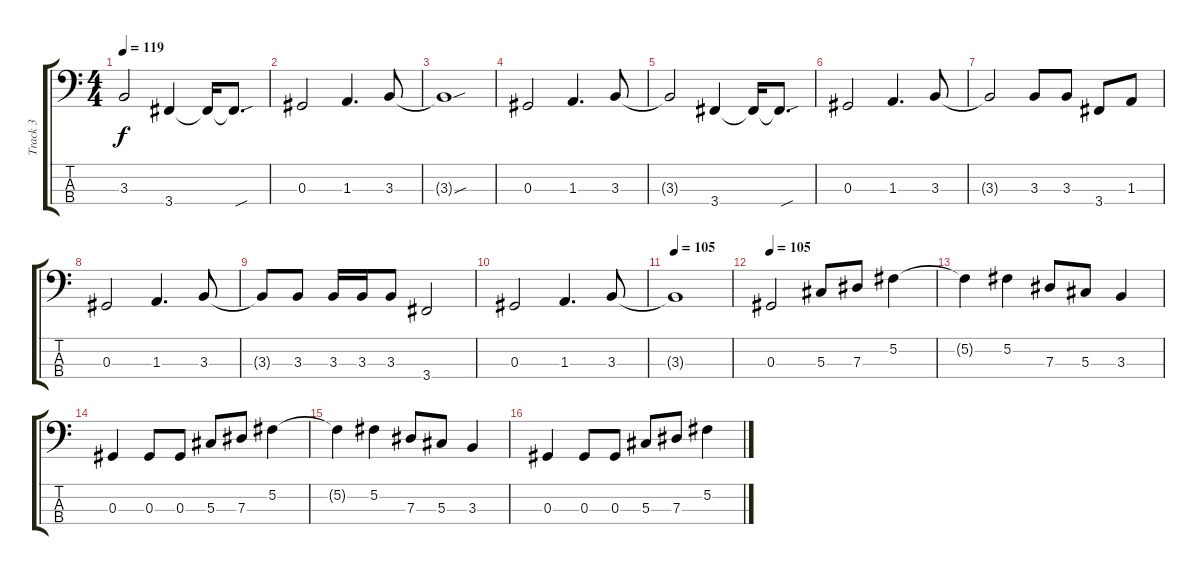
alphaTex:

\track ("Track 3" "Track 3") {instrument electricbassfinger}
\staff {score tabs}
\tuning (Gb2 Db2 Ab1 Eb1) {hide}
\ts (4 4)
\tempo 119
\clef f4
\ks c
3.3{t}.2{dy f} 3.4.4 3.4{t}.16 3.4{sou t}.8{d} |
0.3.2 1.3.4{d} 3.3.8 |
3.3{sou t}.1 |
0.3.2 1.3.4{d} 3.3.8 |
3.3{t}.2 3.4.4 3.4{t}.16 3.4{sou t}.8{d} |
0.3.2 1.3.4{d} 3.3.8 |
3.3{t}.2 3.3.8 3.3.8 3.4.8 1.3.8 |
0.3.2 1.3.4{d} 3.3.8 |
3.3{t}.8 3.3.8 3.3.16 3.3.16 3.3.8 3.4.2 |
0.3.2 1.3.4{d} 3.3.8 |
\tempo 105
3.3{t}.1 |
\tempo 105
0.3.2 5.3.8 7.3.8 5.2.4 |
5.2{t}.4 5.2.4 7.3.8 5.3.8 3.3.4 |
0.3.4 0.3.8 0.3.8 5.3.8 7.3.8 5.2.4 |
5.2{t}.4 5.2.4 7.3.8 5.3.8 3.3.4 |
0.3.4 0.3.8 0.3.8 5.3.8 7.3.8 5.2.4
